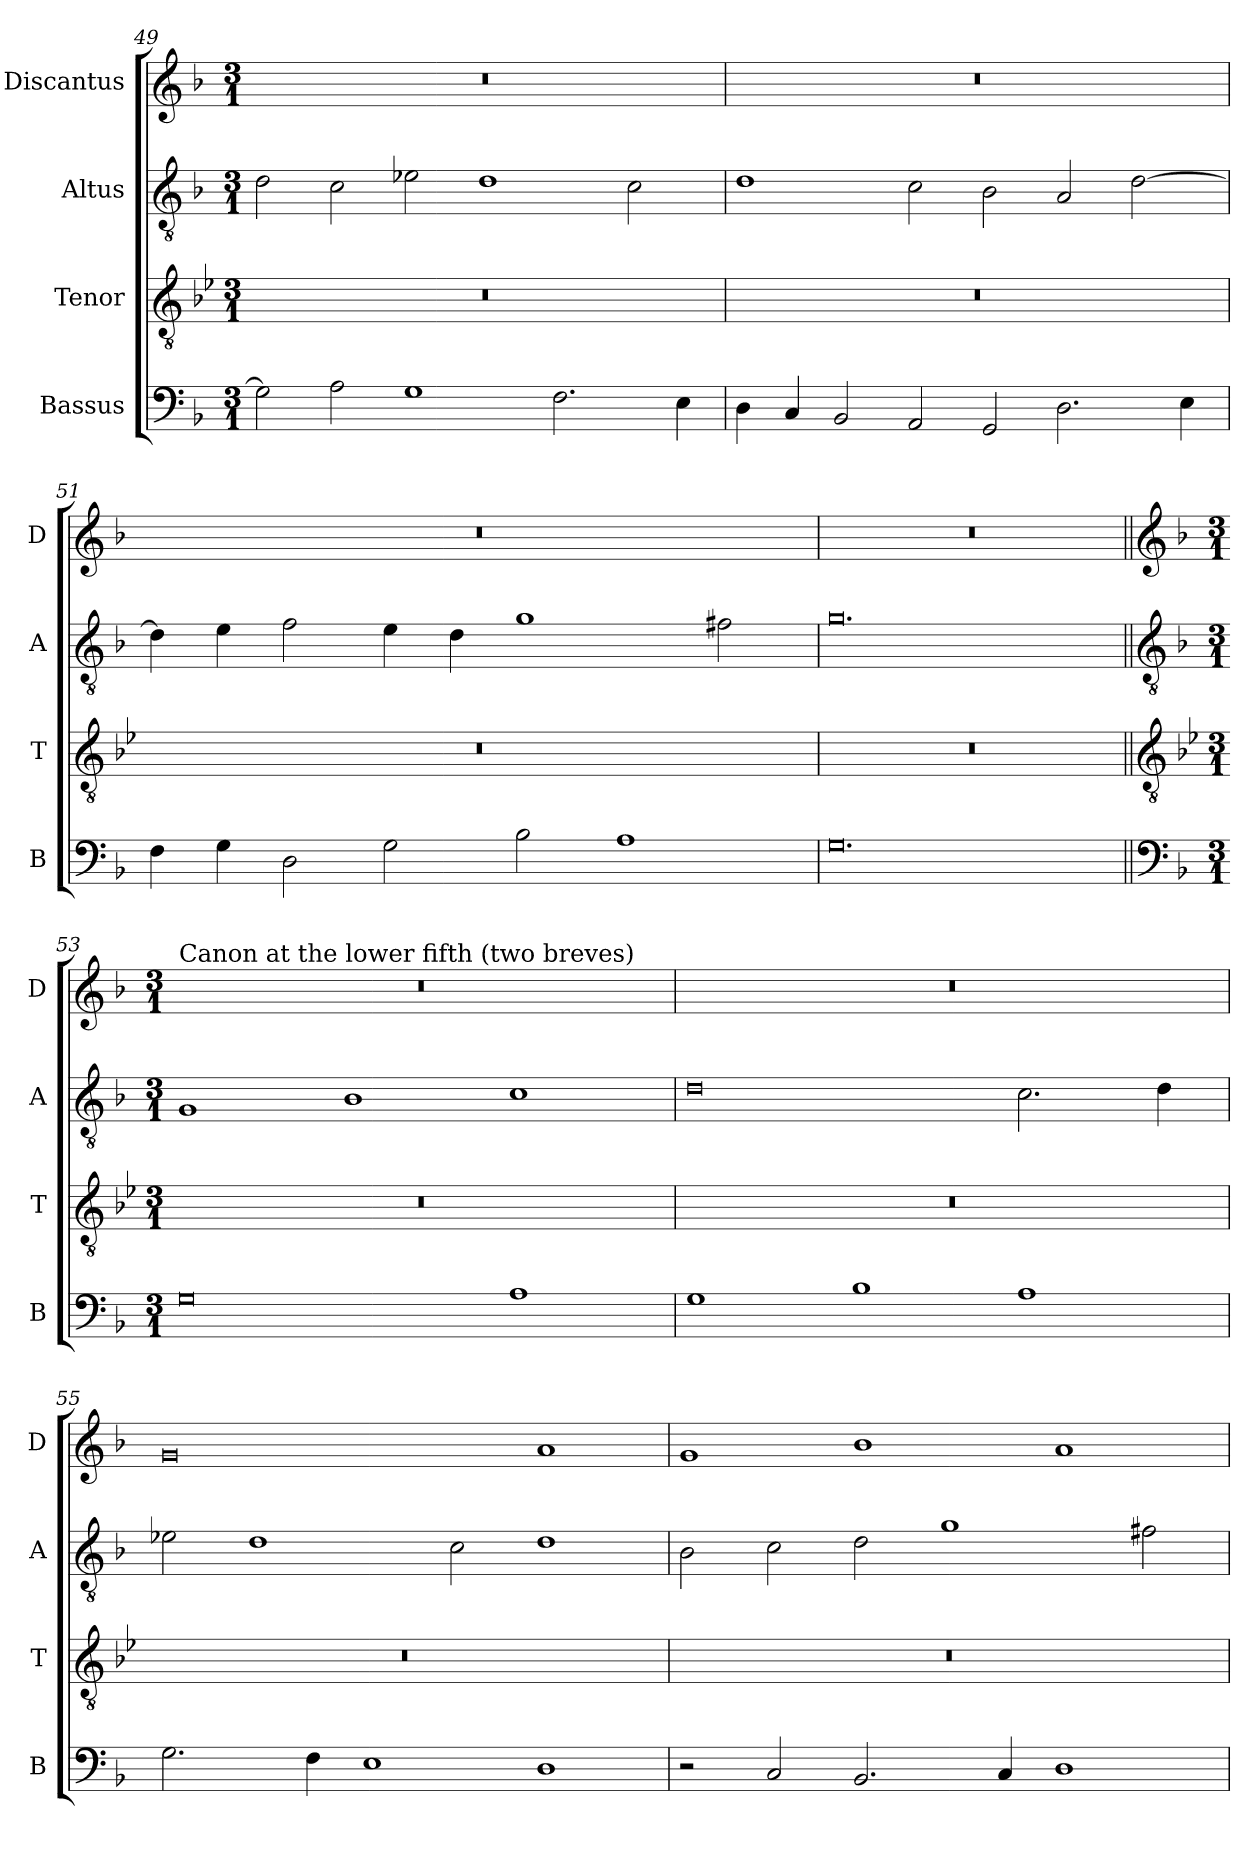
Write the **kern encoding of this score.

**kern	**kern	**kern	**kern
*part4	*part3	*part2	*part1
*staff4	*staff3	*staff2	*staff1
*I"Bassus	*I"Tenor	*I"Altus	*I"Discantus
*I'B	*I'T	*I'A	*I'D
*clefF4	*clefGv2	*clefGv2	*clefG2
*k[b-]	*k[b-e-]	*k[b-]	*k[b-]
*M3/1	*M3/1	*M3/1	*M3/1
=49	=49	=49	=49
2G\]	0.r	2d\	0.r
2A\	.	2c\	.
1G	.	2e-X\	.
.	.	1d	.
2.F\	.	.	.
.	.	2c\	.
4E\	.	.	.
=50	=50	=50	=50
4D\	0.r	1d	0.r
4C/	.	.	.
2BB-/	.	.	.
2AA/	.	2c\	.
2GG/	.	2B-\	.
2.D\	.	2A/	.
.	.	[2d\	.
4E\	.	.	.
=51	=51	=51	=51
4F\	0.r	4d\]	0.r
4G\	.	4e\	.
2D\	.	2f\	.
2G\	.	4e\	.
.	.	4d\	.
2B-\	.	1g	.
1A	.	.	.
.	.	2f#X\	.
=52	=52	=52	=52
0.G	0.r	0.g	0.r
!!LO:LB:g=z
=53||	=53||	=53||	=53||
*clefF4	*clefGv2	*clefGv2	*clefG2
*k[b-]	*k[b-e-]	*k[b-]	*k[b-]
*M3/1	*M3/1	*M3/1	*M3/1
!	!	!	!LO:TX:a:t=Canon at the lower fifth (two breves)
0G	0.r	1G	0.r
.	.	1B-	.
1A	.	1c	.
=54	=54	=54	=54
1G	0.r	0d	0.r
1B-	.	.	.
1A	.	2.c\	.
.	.	4d\	.
=55	=55	=55	=55
2.G\	0.r	2e-X\	0g
.	.	1d	.
4F\	.	.	.
1E	.	.	.
.	.	2c\	.
1D	.	1d	1a
=56	=56	=56	=56
2r	0.r	2B-\	1g
2C/	.	2c\	.
2.BB-/	.	2d\	1b-
.	.	1g	.
4C/	.	.	.
1D	.	.	1a
.	.	2f#X\	.
=	=	=	=
*-	*-	*-	*-
